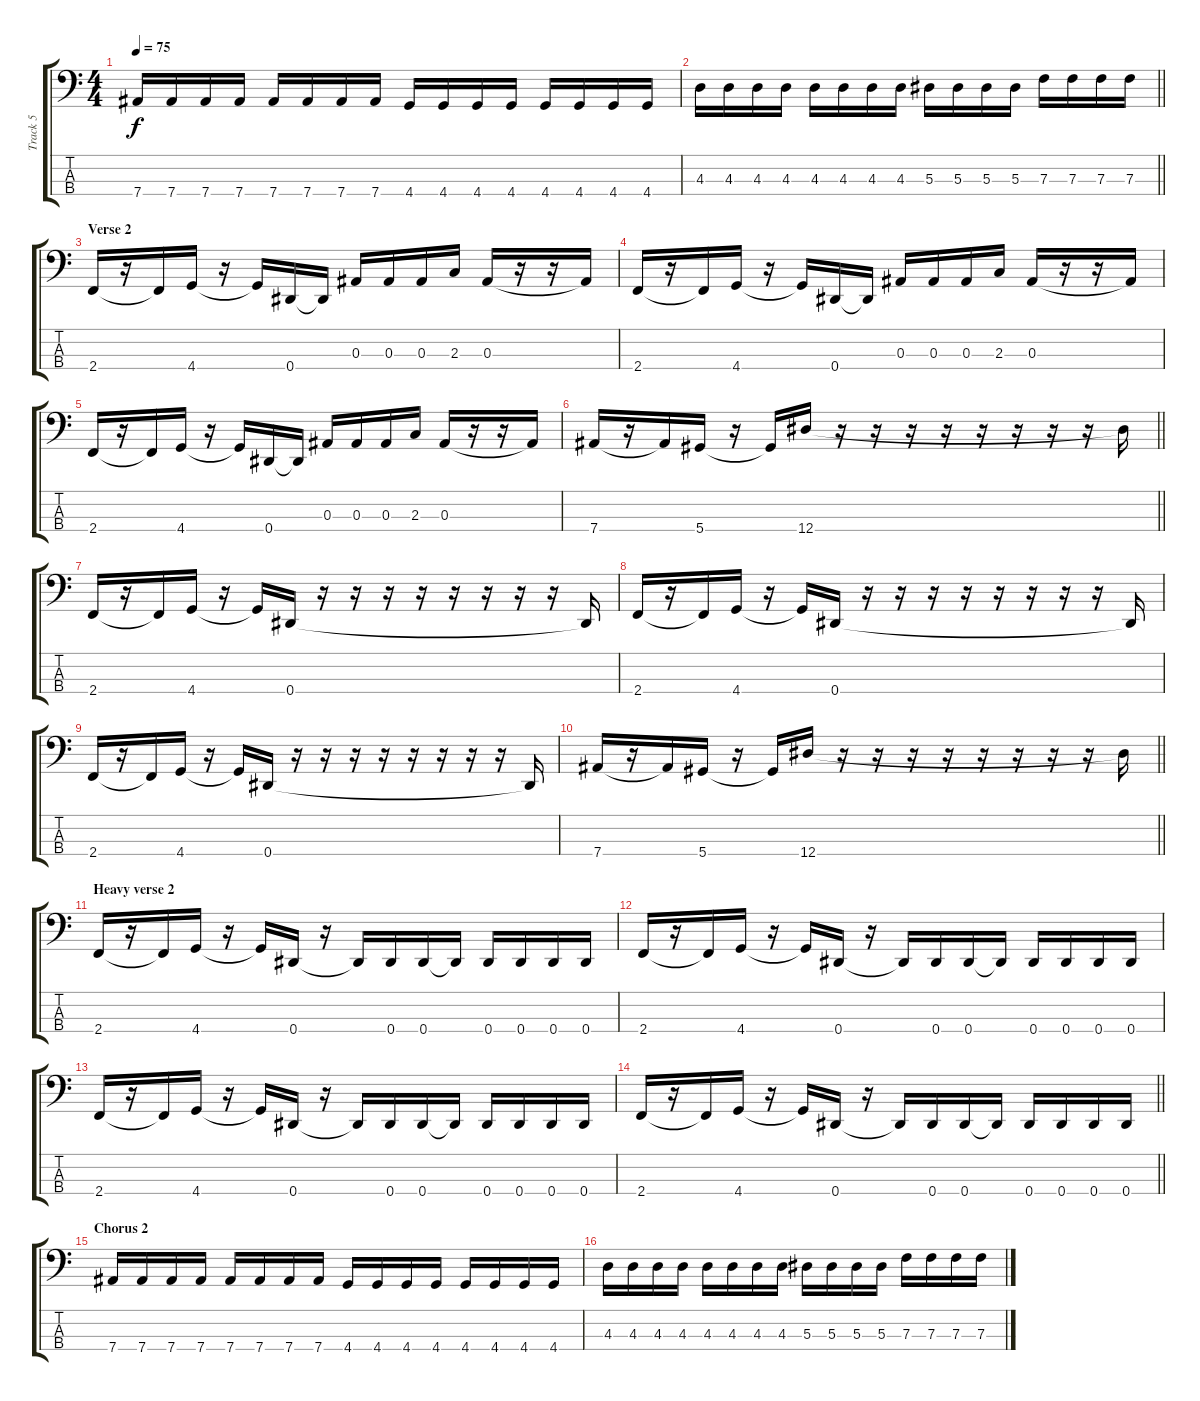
\track ("Track 5" "Track 5") {instrument electricbasspick}
\staff {score tabs}
\tuning (Ab2 Eb2 Bb1 Eb1) {hide}
\ts (4 4)
\tempo 75
\clef f4
\ks c
7.4.16{dy f} 7.4.16 7.4.16 7.4.16 7.4.16 7.4.16 7.4.16 7.4.16 4.4.16 4.4.16 4.4.16 4.4.16 4.4.16 4.4.16 4.4.16 4.4.16 |
\barLineRight lightlight
4.3.16 4.3.16 4.3.16 4.3.16 4.3.16 4.3.16 4.3.16 4.3.16 5.3.16 5.3.16 5.3.16 5.3.16 7.3.16 7.3.16 7.3.16 7.3.16 |
\section ("" "Verse 2")
2.4.16 r.16 2.4{t}.16 4.4.16 r.16 4.4{t}.16 0.4.16 0.4{t}.16 0.3.16 0.3.16 0.3.16 2.3.16 0.3.16 r.16 r.16 0.3{t}.16 |
2.4.16 r.16 2.4{t}.16 4.4.16 r.16 4.4{t}.16 0.4.16 0.4{t}.16 0.3.16 0.3.16 0.3.16 2.3.16 0.3.16 r.16 r.16 0.3{t}.16 |
2.4.16 r.16 2.4{t}.16 4.4.16 r.16 4.4{t}.16 0.4.16 0.4{t}.16 0.3.16 0.3.16 0.3.16 2.3.16 0.3.16 r.16 r.16 0.3{t}.16 |
\barLineRight lightlight
7.4.16 r.16 7.4{t}.16 5.4.16 r.16 5.4{t}.16 12.4.16 r.16 r.16 r.16 r.16 r.16 r.16 r.16 r.16 12.4{t}.16 |
2.4.16 r.16 2.4{t}.16 4.4.16 r.16 4.4{t}.16 0.4.16 r.16 r.16 r.16 r.16 r.16 r.16 r.16 r.16 0.4{t}.16 |
2.4.16 r.16 2.4{t}.16 4.4.16 r.16 4.4{t}.16 0.4.16 r.16 r.16 r.16 r.16 r.16 r.16 r.16 r.16 0.4{t}.16 |
2.4.16 r.16 2.4{t}.16 4.4.16 r.16 4.4{t}.16 0.4.16 r.16 r.16 r.16 r.16 r.16 r.16 r.16 r.16 0.4{t}.16 |
\barLineRight lightlight
7.4.16 r.16 7.4{t}.16 5.4.16 r.16 5.4{t}.16 12.4.16 r.16 r.16 r.16 r.16 r.16 r.16 r.16 r.16 12.4{t}.16 |
\section ("" "Heavy verse 2")
2.4.16 r.16 2.4{t}.16 4.4.16 r.16 4.4{t}.16 0.4.16 r.16 0.4{t}.16 0.4.16 0.4.16 0.4{t}.16 0.4.16 0.4.16 0.4.16 0.4.16 |
2.4.16 r.16 2.4{t}.16 4.4.16 r.16 4.4{t}.16 0.4.16 r.16 0.4{t}.16 0.4.16 0.4.16 0.4{t}.16 0.4.16 0.4.16 0.4.16 0.4.16 |
2.4.16 r.16 2.4{t}.16 4.4.16 r.16 4.4{t}.16 0.4.16 r.16 0.4{t}.16 0.4.16 0.4.16 0.4{t}.16 0.4.16 0.4.16 0.4.16 0.4.16 |
\barLineRight lightlight
2.4.16 r.16 2.4{t}.16 4.4.16 r.16 4.4{t}.16 0.4.16 r.16 0.4{t}.16 0.4.16 0.4.16 0.4{t}.16 0.4.16 0.4.16 0.4.16 0.4.16 |
\section ("" "Chorus 2")
7.4.16 7.4.16 7.4.16 7.4.16 7.4.16 7.4.16 7.4.16 7.4.16 4.4.16 4.4.16 4.4.16 4.4.16 4.4.16 4.4.16 4.4.16 4.4.16 |
4.3.16 4.3.16 4.3.16 4.3.16 4.3.16 4.3.16 4.3.16 4.3.16 5.3.16 5.3.16 5.3.16 5.3.16 7.3.16 7.3.16 7.3.16 7.3.16
